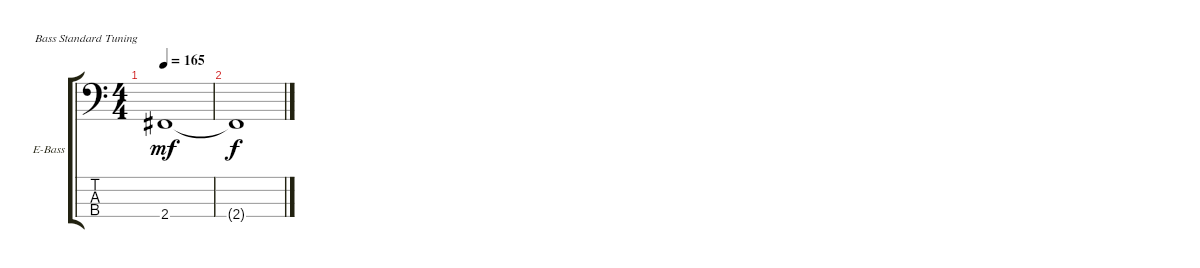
\defaultSystemsLayout 4
\bracketExtendMode groupsimilarinstruments
\firstSystemTrackNameOrientation horizontal
\otherSystemsTrackNameOrientation horizontal
\track ("Electric Bass" "E-Bass") {instrument electricbassfinger}
\staff {score tabs}
\tuning (G2 D2 A1 E1)
\ts (4 4)
\tempo 165
\clef f4
\ks c
2.4.1{dy mf} |
2.4{t}.1{dy f}
